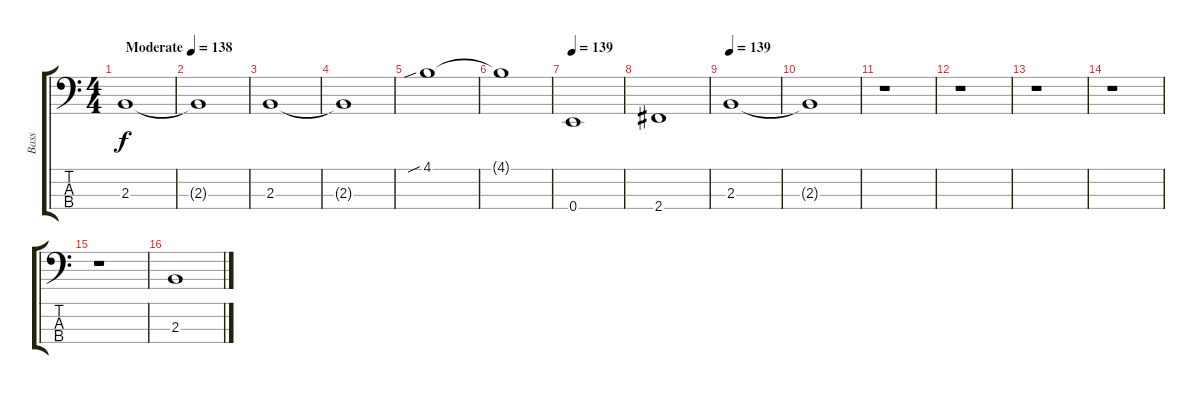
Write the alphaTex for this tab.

\track ("Bass" "Bass") {instrument electricbassfinger}
\staff {score tabs}
\tuning (G2 D2 A1 E1) {hide}
\ts (4 4)
\tempo (138 "Moderate")
\clef f4
\ks c
2.3.1{dy f instrument electricbassfinger} |
2.3{t}.1 |
2.3.1 |
2.3{t}.1 |
4.1{sib}.1 |
4.1{t}.1 |
\tempo 139
0.4.1 |
2.4.1 |
\tempo 139
2.3.1 |
2.3{t}.1 |
r.1 |
r.1 |
r.1 |
r.1 |
r.1 |
2.3.1
